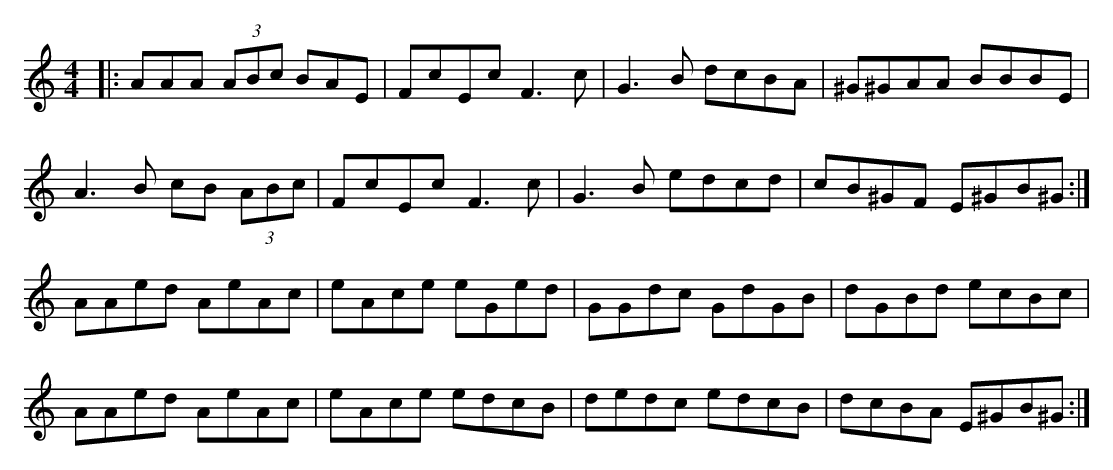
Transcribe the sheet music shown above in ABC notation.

X:1
M:4/4
K:Amin
|:AAA (3ABc BAE|FcEc F3c|G3B dcBA|^G^GAA BBBE|
A3 B cB (3ABc|FcEc F3c|G3B edcd|cB^GF E^GB^G:|
AAed AeAc|eAce eGed|GGdc GdGB|dGBd ecBc|
AAed AeAc|eAce edcB|dedc edcB|dcBA E^GB^G:|
